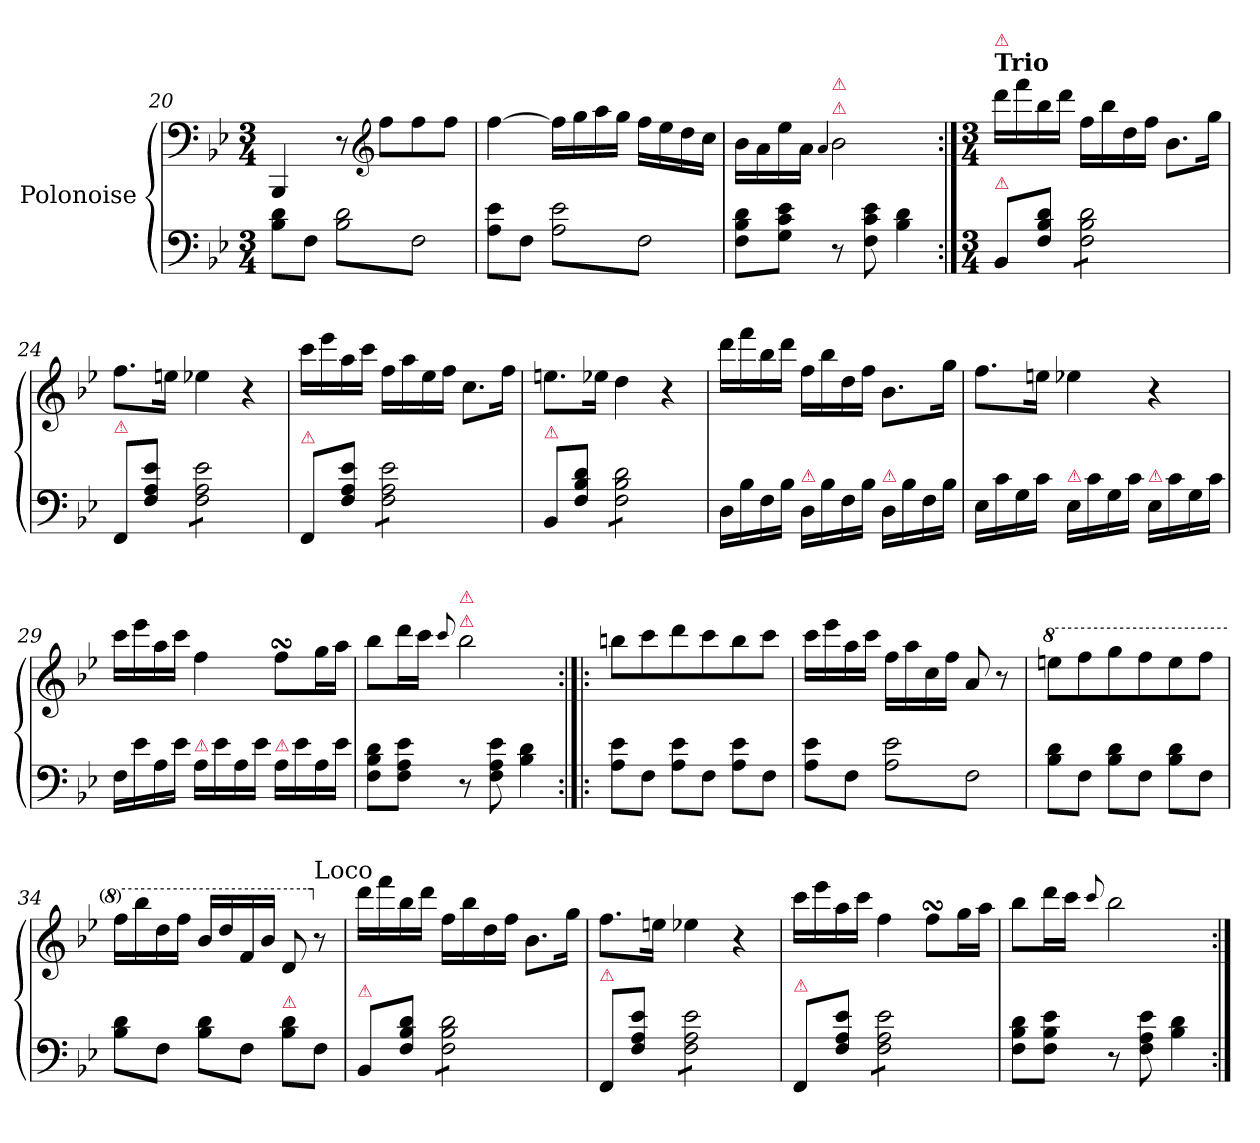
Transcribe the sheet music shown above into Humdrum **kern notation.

**kern	**kern
*part1	*part1
*staff2	*staff1
*I"Polonoise	*
*clefF4	*clefF4
*k[b-e-]	*k[b-e-]
*M3/4	*M3/4
=20	=20
8B- 8dL	4BBB-
8FJ	.
!LO:TX:a:color=crimson:t=⚠	!
*tremolo	*
8B- 8dL	8r
*	*clefG2
8F	8ffL
8B- 8d	8ff
8FJ	8ffJ
*Xtremolo	*
=21	=21
8A 8e-L	[4ff
8FJ	.
!LO:TX:a:color=crimson:t=⚠	!
*tremolo	*
8A 8e-L	16ffLL]
.	16gg
8F	16aa
.	16ggJJ
8A 8e-	16ffLL
.	16ee-
8FJ	16dd
*Xtremolo	*
.	16ccJJ
=22	=22
8F\ 8B-\ 8d\L	16b-LL
.	16a
8G 8c 8e-J	16ee-
.	16aJJ
.	4qqa/
!	!LO:TX:a:color=crimson:t=⚠
!	!LO:TX:a:color=crimson:t=⚠
8r	2b-\
8F\ 8c\ 8e-\	.
4B-\ 4d\	.
=23:|!	=23:|!
*M3/4	*M3/4
!	!LO:TX:a:B:t=Trio
!	!LO:TX:a:color=crimson:t=⚠
!LO:TX:a:color=crimson:t=⚠	!
8BB-/L	16dddLL
.	16fff
8F\ 8B-\ 8d\J	16bb-
.	16dddJJ
*tremolo	*
8F 8B- 8dL	16ffLL
.	16bb-
8F 8B- 8d	16dd
.	16ffJJ
8F 8B- 8d	8.b-L
8F 8B- 8dJ	.
*Xtremolo	*
.	16ggJk
=24	=24
!LO:TX:a:color=crimson:t=⚠	!
8FF/L	8.ffL
8F\ 8A\ 8e-\J	.
.	16eenJk
*tremolo	*
8F 8A 8e-L	4ee-X
8F 8A 8e-	.
8F 8A 8e-	4r
8F 8A 8e-J	.
*Xtremolo	*
=25	=25
!LO:TX:a:color=crimson:t=⚠	!
8FF/L	16cccLL
.	16eee-
8F\ 8A\ 8e-\J	16aa
.	16cccJJ
*tremolo	*
8F 8A 8e-L	16ffLL
.	16aa
8F 8A 8e-	16ee-
.	16ffJJ
8F 8A 8e-	8.ccL
8F 8A 8e-J	.
*Xtremolo	*
.	16ffJk
=26	=26
!LO:TX:a:color=crimson:t=⚠	!
8BB-/L	8.eenL
8F\ 8B-\ 8d\J	.
.	16ee-XJk
*tremolo	*
8F 8B- 8dL	4dd
8F 8B- 8d	.
8F 8B- 8d	4r
8F 8B- 8dJ	.
*Xtremolo	*
=27	=27
16DLL	16dddLL
16B-	16fff
16F	16bb-
16B-JJ	16dddJJ
!LO:TX:a:color=crimson:t=⚠	!
16DLL	16ffLL
16B-	16bb-
16F	16dd
16B-JJ	16ffJJ
!LO:TX:a:color=crimson:t=⚠	!
16DLL	8.b-L
16B-	.
16F	.
16B-JJ	16ggJk
=28	=28
16E-LL	8.ffL
16c	.
16G	.
16cJJ	16eenJk
!LO:TX:a:color=crimson:t=⚠	!
16E-LL	4ee-X
16c	.
16G	.
16cJJ	.
!LO:TX:a:color=crimson:t=⚠	!
16E-LL	4r
16c	.
16G	.
16cJJ	.
=29	=29
16FLL	16cccLL
16e-	16eee-
16A	16aa
16e-JJ	16cccJJ
!LO:TX:a:color=crimson:t=⚠	!
16ALL	4ff
16e-	.
16A	.
16e-JJ	.
!LO:TX:a:color=crimson:t=⚠	!
16ALL	8ffsSSSL
16e-	.
16A	16ggL
16e-JJ	16aaJJ
=30	=30
8F 8B- 8dL	8bb-L
8F 8A 8e-J	16dddL
.	16cccJJ
.	8qqccc/
!	!LO:TX:a:color=crimson:t=⚠
!	!LO:TX:a:color=crimson:t=⚠
8r	2bb-
8F 8A 8e-	.
4B- 4d	.
=31:|!|:	=31:|!|:
8A 8e-L	8bbnL
8FJ	8ccc
8A 8e-L	8ddd
8FJ	8ccc
8A 8e-L	8bb
8FJ	8cccJ
=32	=32
8A 8e-L	16cccLL
.	16eee-
8FJ	16aa
.	16cccJJ
!LO:TX:a:color=crimson:t=⚠	!
*tremolo	*
8A 8e-L	16ffLL
.	16aa
8F	16cc
.	16ffJJ
8A 8e-	8a
8FJ	8r
*Xtremolo	*
=33	=33
*	*8va
8B- 8dL	8eeenL
8FJ	8fff
8B- 8dL	8ggg
8FJ	8fff
8B- 8dL	8eee
8FJ	8fffJ
=34	=34
8B- 8dL	16fffLL
.	16bbb-
8FJ	16ddd
.	16fffJJ
8B- 8dL	16bb-LL
.	16ddd
8FJ	16ff
.	16bb-JJ
!LO:TX:a:color=crimson:t=⚠	!
8B- 8dL	8dd
*	*X8va
!	!LO:TX:a:t=Loco
8FJ	8r
=35	=35
!LO:TX:a:color=crimson:t=⚠	!
8BB-/L	16dddLL
.	16fff
8F\ 8B-\ 8d\J	16bb-
.	16dddJJ
*tremolo	*
8F 8B- 8dL	16ffLL
.	16bb-
8F 8B- 8d	16dd
.	16ffJJ
8F 8B- 8d	8.b-L
8F 8B- 8dJ	.
*Xtremolo	*
.	16ggJk
=36	=36
!LO:TX:a:color=crimson:t=⚠	!
8FF/L	8.ffL
8F\ 8A\ 8e-\J	.
.	16eenJk
*tremolo	*
8F 8A 8e-L	4ee-X
8F 8A 8e-	.
8F 8A 8e-	4r
8F 8A 8e-J	.
*Xtremolo	*
=37	=37
!LO:TX:a:color=crimson:t=⚠	!
8FF/L	16cccLL
.	16eee-
8F\ 8A\ 8e-\J	16aa
.	16cccJJ
*tremolo	*
8F 8A 8e-L	4ff
8F 8A 8e-	.
8F 8A 8e-	8ffsSSSL
8F 8A 8e-J	16ggL
*Xtremolo	*
.	16aaJJ
=38	=38
8F 8B- 8dL	8bb-L
8F 8B- 8e-J	16dddL
.	16cccJJ
.	8qqccc/
8r	2bb-
8F 8A 8e-	.
4B- 4d	.
=:|!	=:|!
*-	*-
